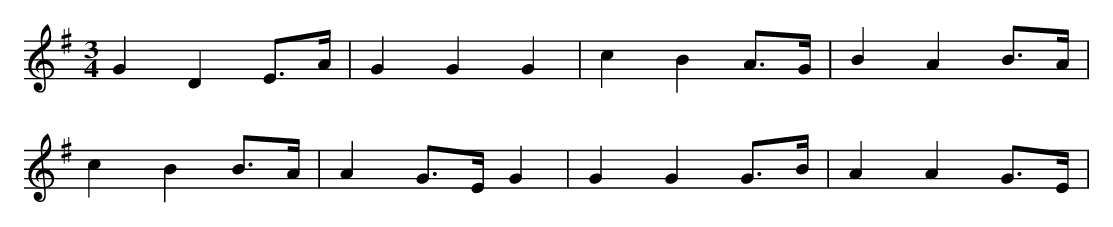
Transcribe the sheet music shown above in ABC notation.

X:1
M:3/4
K:G
G2 D2 E>A|G2 G2 G2|c2 B2 A>G|B2 A2 B>A|
c2 B2 B>A|A2 G>E G2|G2 G2 G>B|A2 A2 G>E|
